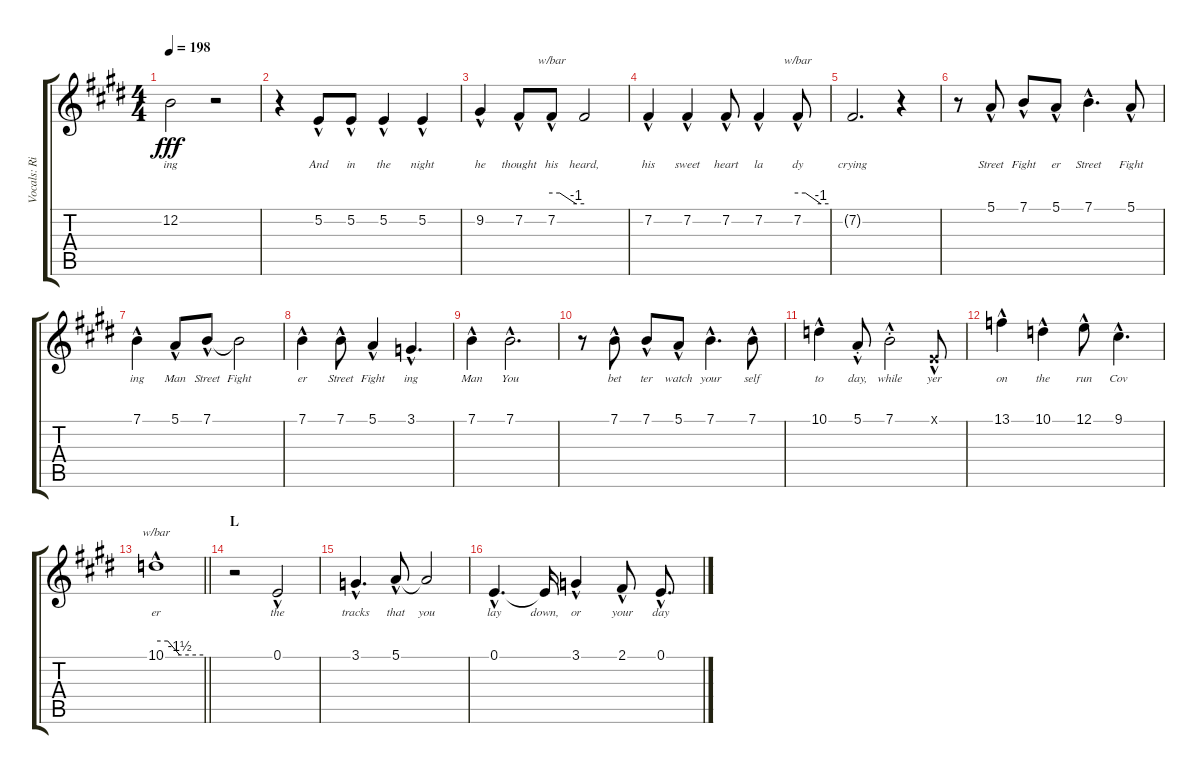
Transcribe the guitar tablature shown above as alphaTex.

\track ("Vocals: Rik" "Vocals: Ri") {instrument lead2sawtooth}
\staff {score tabs}
\tuning (E4 B3 G3 D3 A2 E2) {hide}
\ts (4 4)
\tempo 198
\clef g2
\ks e
12.2{t}.2{lyrics (0 "ing") lyrics (1 "") lyrics (2 "") lyrics (3 "") lyrics (4 "") dy fff} r.2 |
r.4 5.2{hac}.8{lyrics (0 "And") lyrics (1 "") lyrics (2 "") lyrics (3 "") lyrics (4 "")} 5.2{hac}.8{lyrics (0 "in") lyrics (1 "") lyrics (2 "") lyrics (3 "") lyrics (4 "")} 5.2{hac}.4{lyrics (0 "the") lyrics (1 "") lyrics (2 "") lyrics (3 "") lyrics (4 "")} 5.2{hac}.4{lyrics (0 "night") lyrics (1 "") lyrics (2 "") lyrics (3 "") lyrics (4 "")} |
9.2{hac}.4{lyrics (0 "he") lyrics (1 "") lyrics (2 "") lyrics (3 "") lyrics (4 "")} 7.2{hac}.8{lyrics (0 "thought") lyrics (1 "") lyrics (2 "") lyrics (3 "") lyrics (4 "")} 7.2{hac}.8{tbe (custom default 0 0 15 0 45 -4 60 -4) lyrics (0 "his") lyrics (1 "") lyrics (2 "") lyrics (3 "") lyrics (4 "")} 7.2{t}.2{lyrics (0 "heard,") lyrics (1 "") lyrics (2 "") lyrics (3 "") lyrics (4 "")} |
7.2{hac}.4{lyrics (0 "his") lyrics (1 "") lyrics (2 "") lyrics (3 "") lyrics (4 "")} 7.2{hac}.4{lyrics (0 "sweet") lyrics (1 "") lyrics (2 "") lyrics (3 "") lyrics (4 "")} 7.2{hac}.8{lyrics (0 "heart") lyrics (1 "") lyrics (2 "") lyrics (3 "") lyrics (4 "")} 7.2{hac}.4{lyrics (0 "la") lyrics (1 "") lyrics (2 "") lyrics (3 "") lyrics (4 "")} 7.2{hac}.8{tbe (custom default 0 0 15 0 45 -4 60 -4) lyrics (0 "dy") lyrics (1 "") lyrics (2 "") lyrics (3 "") lyrics (4 "")} |
7.2{t}.2{d lyrics (0 "crying") lyrics (1 "") lyrics (2 "") lyrics (3 "") lyrics (4 "")} r.4 |
r.8 5.1{hac}.8{lyrics (0 "Street") lyrics (1 "") lyrics (2 "") lyrics (3 "") lyrics (4 "")} 7.1{hac}.8{lyrics (0 "Fight") lyrics (1 "") lyrics (2 "") lyrics (3 "") lyrics (4 "")} 5.1{hac}.8{lyrics (0 "er") lyrics (1 "") lyrics (2 "") lyrics (3 "") lyrics (4 "")} 7.1{hac}.4{d lyrics (0 "Street") lyrics (1 "") lyrics (2 "") lyrics (3 "") lyrics (4 "")} 5.1{hac}.8{lyrics (0 "Fight") lyrics (1 "") lyrics (2 "") lyrics (3 "") lyrics (4 "")} |
7.1{hac}.4{lyrics (0 "ing") lyrics (1 "") lyrics (2 "") lyrics (3 "") lyrics (4 "")} 5.1{hac}.8{lyrics (0 "Man") lyrics (1 "") lyrics (2 "") lyrics (3 "") lyrics (4 "")} 7.1{hac}.8{lyrics (0 "Street") lyrics (1 "") lyrics (2 "") lyrics (3 "") lyrics (4 "")} 7.1{t}.2{lyrics (0 "Fight") lyrics (1 "") lyrics (2 "") lyrics (3 "") lyrics (4 "")} |
7.1{hac}.4{lyrics (0 "er") lyrics (1 "") lyrics (2 "") lyrics (3 "") lyrics (4 "")} 7.1{hac}.8{lyrics (0 "Street") lyrics (1 "") lyrics (2 "") lyrics (3 "") lyrics (4 "")} 5.1{hac}.4{lyrics (0 "Fight") lyrics (1 "") lyrics (2 "") lyrics (3 "") lyrics (4 "")} 3.1{hac}.4{d lyrics (0 "ing") lyrics (1 "") lyrics (2 "") lyrics (3 "") lyrics (4 "")} |
7.1{hac}.4{lyrics (0 "Man") lyrics (1 "") lyrics (2 "") lyrics (3 "") lyrics (4 "")} 7.1{hac}.2{d lyrics (0 "You") lyrics (1 "") lyrics (2 "") lyrics (3 "") lyrics (4 "")} |
r.8 7.1{hac}.8{lyrics (0 "bet") lyrics (1 "") lyrics (2 "") lyrics (3 "") lyrics (4 "")} 7.1{hac}.8{lyrics (0 "ter") lyrics (1 "") lyrics (2 "") lyrics (3 "") lyrics (4 "")} 5.1{hac}.8{lyrics (0 "watch") lyrics (1 "") lyrics (2 "") lyrics (3 "") lyrics (4 "")} 7.1{hac}.4{d lyrics (0 "your") lyrics (1 "") lyrics (2 "") lyrics (3 "") lyrics (4 "")} 7.1{hac}.8{lyrics (0 "self") lyrics (1 "") lyrics (2 "") lyrics (3 "") lyrics (4 "")} |
10.1{hac}.4{lyrics (0 "to") lyrics (1 "") lyrics (2 "") lyrics (3 "") lyrics (4 "")} 5.1{hac st}.8{lyrics (0 "day,") lyrics (1 "") lyrics (2 "") lyrics (3 "") lyrics (4 "")} 7.1{hac st}.2{lyrics (0 "while") lyrics (1 "") lyrics (2 "") lyrics (3 "") lyrics (4 "")} 0.1{hac x}.8{lyrics (0 "yer") lyrics (1 "") lyrics (2 "") lyrics (3 "") lyrics (4 "")} |
13.1{hac}.4{lyrics (0 "on") lyrics (1 "") lyrics (2 "") lyrics (3 "") lyrics (4 "")} 10.1{hac}.4{lyrics (0 "the") lyrics (1 "") lyrics (2 "") lyrics (3 "") lyrics (4 "")} 12.1{hac}.8{lyrics (0 "run") lyrics (1 "") lyrics (2 "") lyrics (3 "") lyrics (4 "")} 9.1{hac}.4{d lyrics (0 "Cov") lyrics (1 "") lyrics (2 "") lyrics (3 "") lyrics (4 "")} |
\barLineRight lightlight
10.1{hac}.1{tbe (custom default 0 0 15 0 30 -6 60 -6) lyrics (0 "er") lyrics (1 "") lyrics (2 "") lyrics (3 "") lyrics (4 "")} |
\section ("" "L")
r.2 0.1{hac}.2{lyrics (0 "the") lyrics (1 "") lyrics (2 "") lyrics (3 "") lyrics (4 "")} |
3.1{hac}.4{d lyrics (0 "tracks") lyrics (1 "") lyrics (2 "") lyrics (3 "") lyrics (4 "")} 5.1{hac}.8{lyrics (0 "that") lyrics (1 "") lyrics (2 "") lyrics (3 "") lyrics (4 "")} 5.1{t}.2{lyrics (0 "you") lyrics (1 "") lyrics (2 "") lyrics (3 "") lyrics (4 "")} |
0.1{hac}.4{d lyrics (0 "lay") lyrics (1 "") lyrics (2 "") lyrics (3 "") lyrics (4 "")} 0.1{t}.16{lyrics (0 "down,") lyrics (1 "") lyrics (2 "") lyrics (3 "") lyrics (4 "")} 3.1{hac}.4{lyrics (0 "or") lyrics (1 "") lyrics (2 "") lyrics (3 "") lyrics (4 "")} 2.1{hac}.8{lyrics (0 "your") lyrics (1 "") lyrics (2 "") lyrics (3 "") lyrics (4 "")} 0.1{hac}.8{d lyrics (0 "day") lyrics (1 "") lyrics (2 "") lyrics (3 "") lyrics (4 "")}
